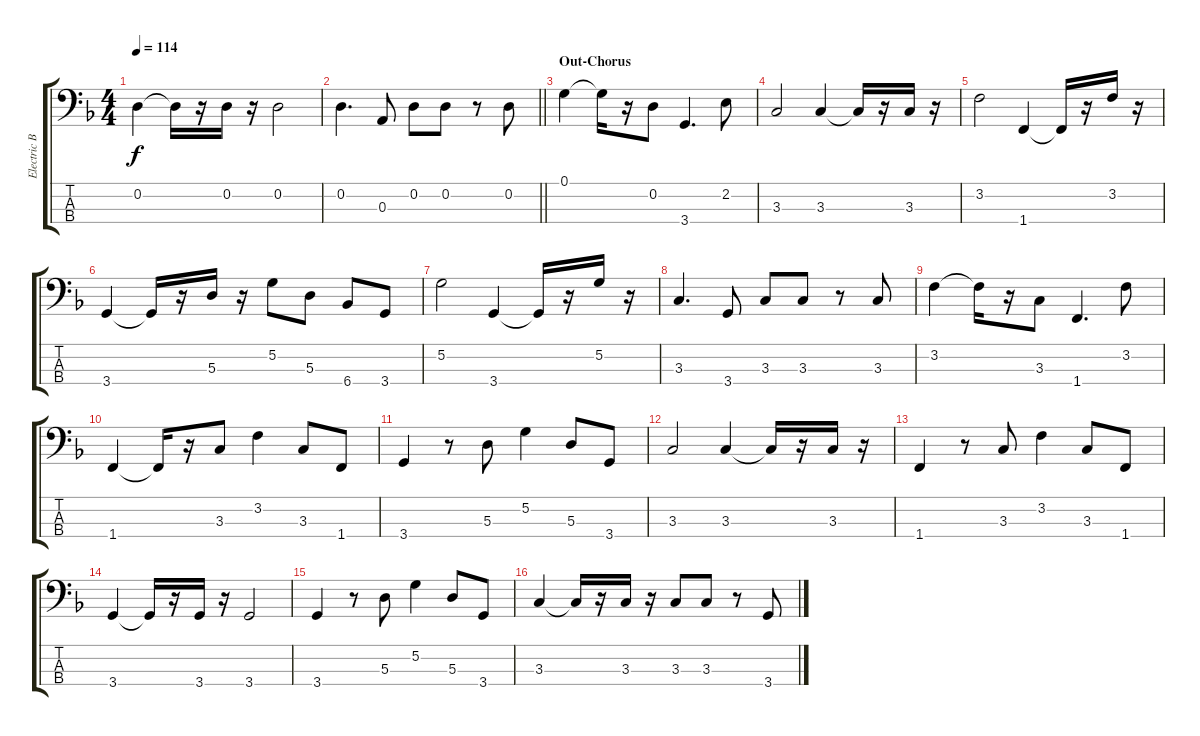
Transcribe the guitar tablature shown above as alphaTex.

\track ("Electric Bass (Finger)" "Electric B") {instrument electricbassfinger}
\staff {score tabs}
\tuning (G2 D2 A1 E1) {hide}
\ts (4 4)
\tempo 114
\clef f4
\ks f
0.2.4{dy f} 0.2{t}.16 r.16 0.2.16 r.16 0.2.2 |
\barLineRight lightlight
0.2.4{d} 0.3.8 0.2.8 0.2.8 r.8 0.2.8 |
\section ("" "Out-Chorus")
0.1.4 0.1{t}.16 r.16 0.2.8 3.4.4{d} 2.2.8 |
3.3.2 3.3.4 3.3{t}.16 r.16 3.3.16 r.16 |
3.2.2 1.4.4 1.4{t}.16 r.16 3.2.16 r.16 |
3.4.4 3.4{t}.16 r.16 5.3.16 r.16 5.2.8 5.3.8 6.4.8 3.4.8 |
5.2.2 3.4.4 3.4{t}.16 r.16 5.2.16 r.16 |
3.3.4{d} 3.4.8 3.3.8 3.3.8 r.8 3.3.8 |
3.2.4 3.2{t}.16 r.16 3.3.8 1.4.4{d} 3.2.8 |
1.4.4 1.4{t}.16 r.16 3.3.8 3.2.4 3.3.8 1.4.8 |
3.4.4 r.8 5.3.8 5.2.4 5.3.8 3.4.8 |
3.3.2 3.3.4 3.3{t}.16 r.16 3.3.16 r.16 |
1.4.4 r.8 3.3.8 3.2.4 3.3.8 1.4.8 |
3.4.4 3.4{t}.16 r.16 3.4.16 r.16 3.4.2 |
3.4.4 r.8 5.3.8 5.2.4 5.3.8 3.4.8 |
3.3.4 3.3{t}.16 r.16 3.3.16 r.16 3.3.8 3.3.8 r.8 3.4.8
